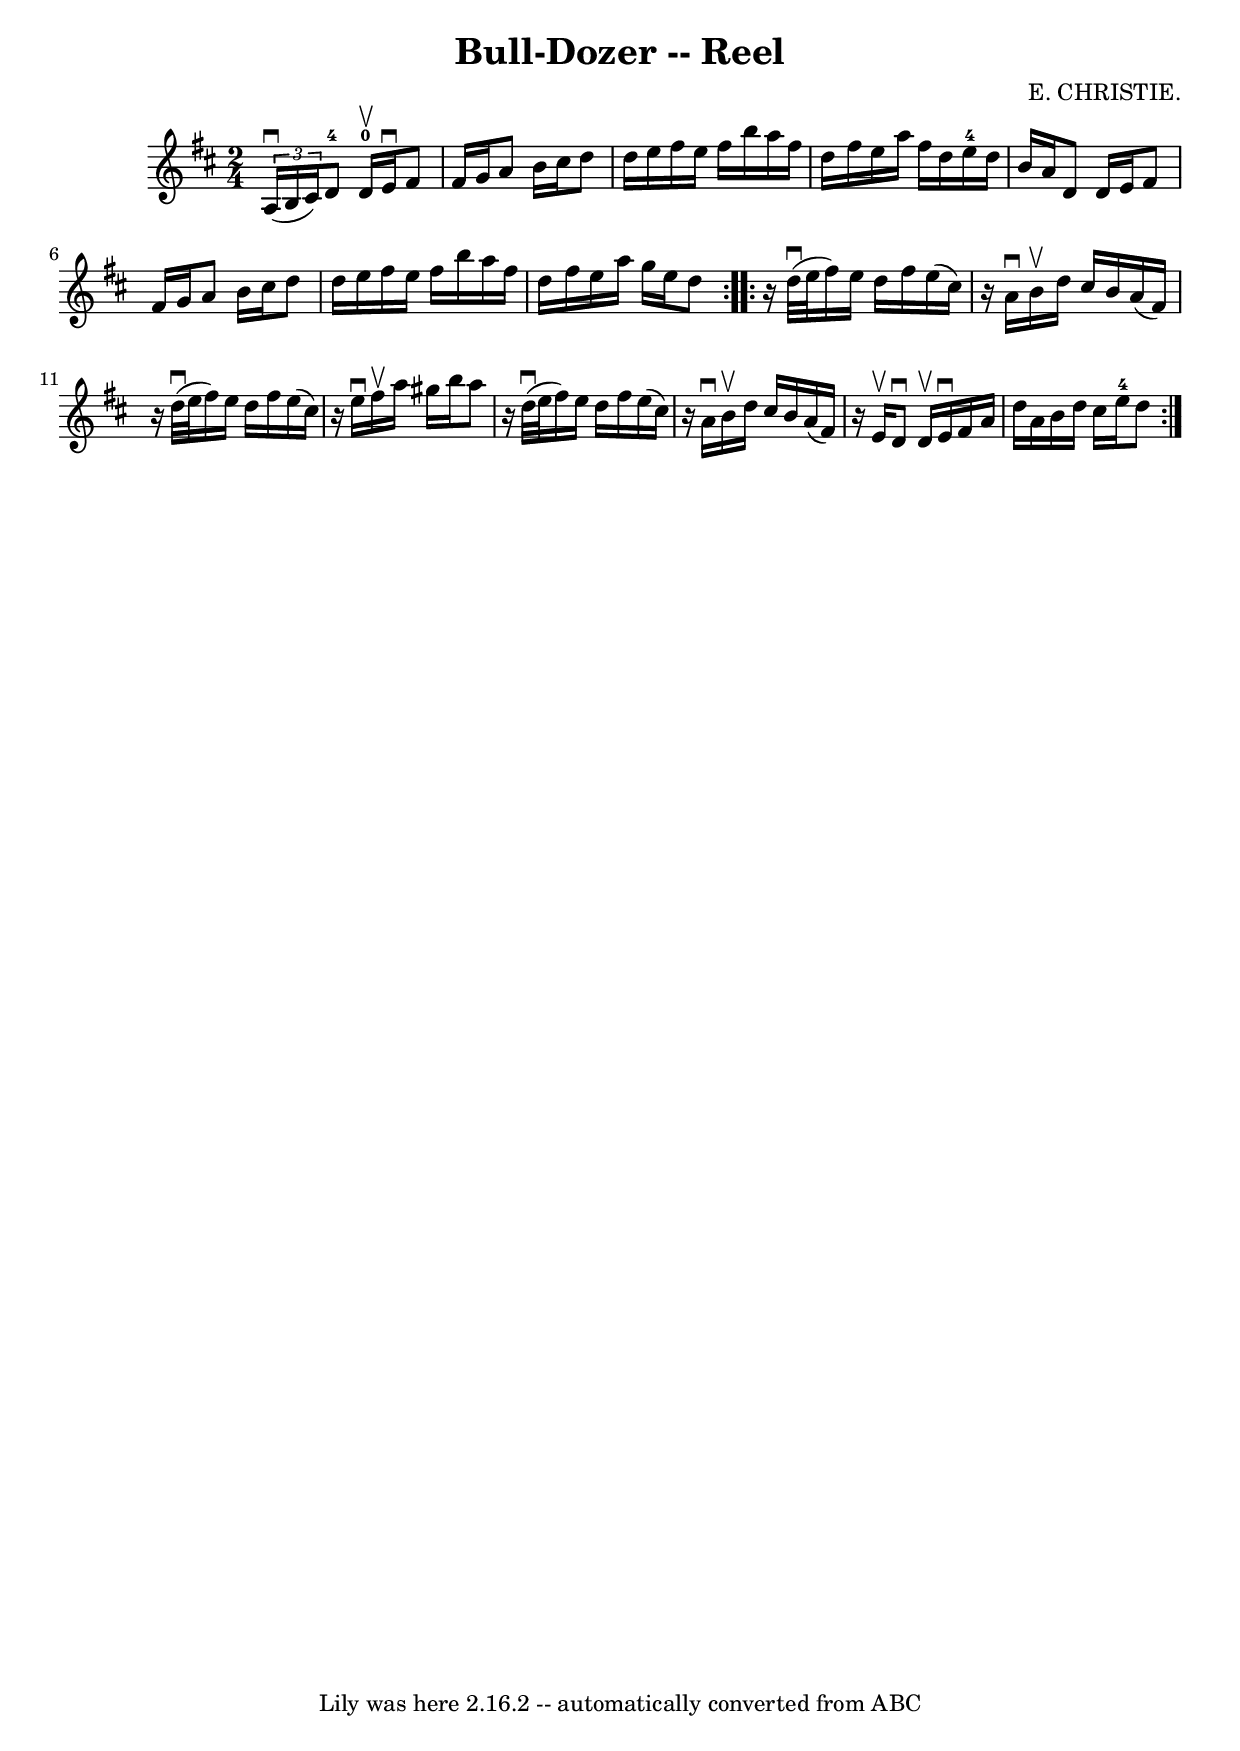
\version "2.16.2"
\include "Mammoth.ily"
\header {
  %% book = "Ryan's Mammoth Collection"
 composer = "E. CHRISTIE."
 crossRefNumber = "1"
 footnotes = "\\\\359"
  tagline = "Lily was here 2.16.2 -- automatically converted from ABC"
  title = "Bull-Dozer -- Reel"

}
voicedefault =  {



  \repeat volta 2 {

    \time 2/4 
    \key d \major
    \times 2/3 { a16^\downbow(b16 cs'16)  	       }   |
 d'8-4 d'16-0^\upbow e'16^\downbow fs'8 fs'16 g'16     |
 a'8 b'16 cs''16 d''8 d''16 e''16     |
 fs''16 e''16 fs''16 b''16 a''16 fs''16 d''16 fs''16     |
 e''16 a''16 fs''16 d''16 e''16-4 d''16 b'16 a'16     |
 d'8 d'16 e'16 fs'8 fs'16 g'16     |
 a'8 b'16 cs''16 d''8 d''16 e''16    |
 fs''16 e''16 fs''16 b''16 a''16 fs''16 d''16 fs''16    |
 e''16 a''16 g''16 e''16 d''8    
  }     

  \repeat volta 2 {     r16 d''32^\downbow(e''32   |
 fs''16) e''16 d''16 fs''16 e''16 (cs''16)   r16 a'16^\downbow     |
 b'16^\upbow d''16 cs''16 b'16 a'16 (fs'16)   r16 d''32^\downbow(e''32     |
 fs''16) e''16 d''16 fs''16 e''16 (cs''16)   r16 e''16^\downbow    |
 fs''16^\upbow a''16 gs''16 b''16 a''8    r16 d''32^\downbow(e''32     |
 fs''16) e''16 d''16 fs''16 e''16 (cs''16)        r16 a'16^\downbow    |
 b'16^\upbow d''16 cs''16 b'16 a'16 (fs'16)   r16 e'16^\upbow    |
 d'8^\downbow d'16^\upbow e'16^\downbow fs'16 a'16 d''16 a'16    |
 b'16   
 d''16 cs''16 e''16-4 d''8    
  }   

}

\score{
  <<

    \context Staff="default"
    {
      \voicedefault 
      
    }

  >>
  \layout {
    
  }
  \midi {
  }

}
